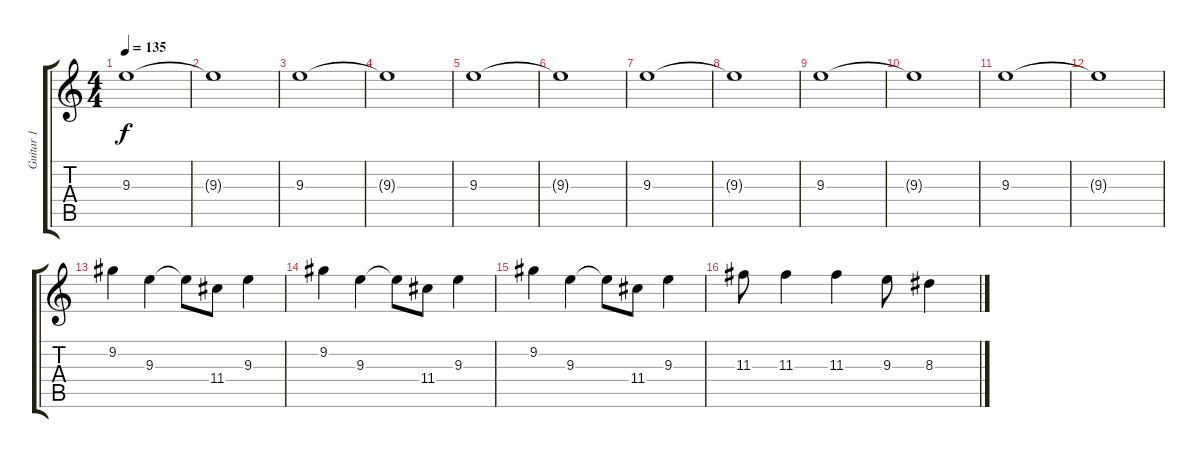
\track ("Guitar 1" "Guitar 1") {instrument distortionguitar}
\staff {score tabs}
\tuning (E4 B3 G3 D3 A2 D2) {hide}
\ts (4 4)
\tempo 135
\clef g2
\ks c
9.3.1{dy f} |
9.3{t}.1 |
9.3.1 |
9.3{t}.1 |
9.3.1 |
9.3{t}.1 |
9.3.1 |
9.3{t}.1 |
9.3.1 |
9.3{t}.1 |
9.3.1 |
9.3{t}.1 |
9.2.4 9.3.4 9.3{t}.8 11.4.8 9.3.4 |
9.2.4 9.3.4 9.3{t}.8 11.4.8 9.3.4 |
9.2.4 9.3.4 9.3{t}.8 11.4.8 9.3.4 |
11.3.8 11.3.4 11.3.4 9.3.8 8.3.4
